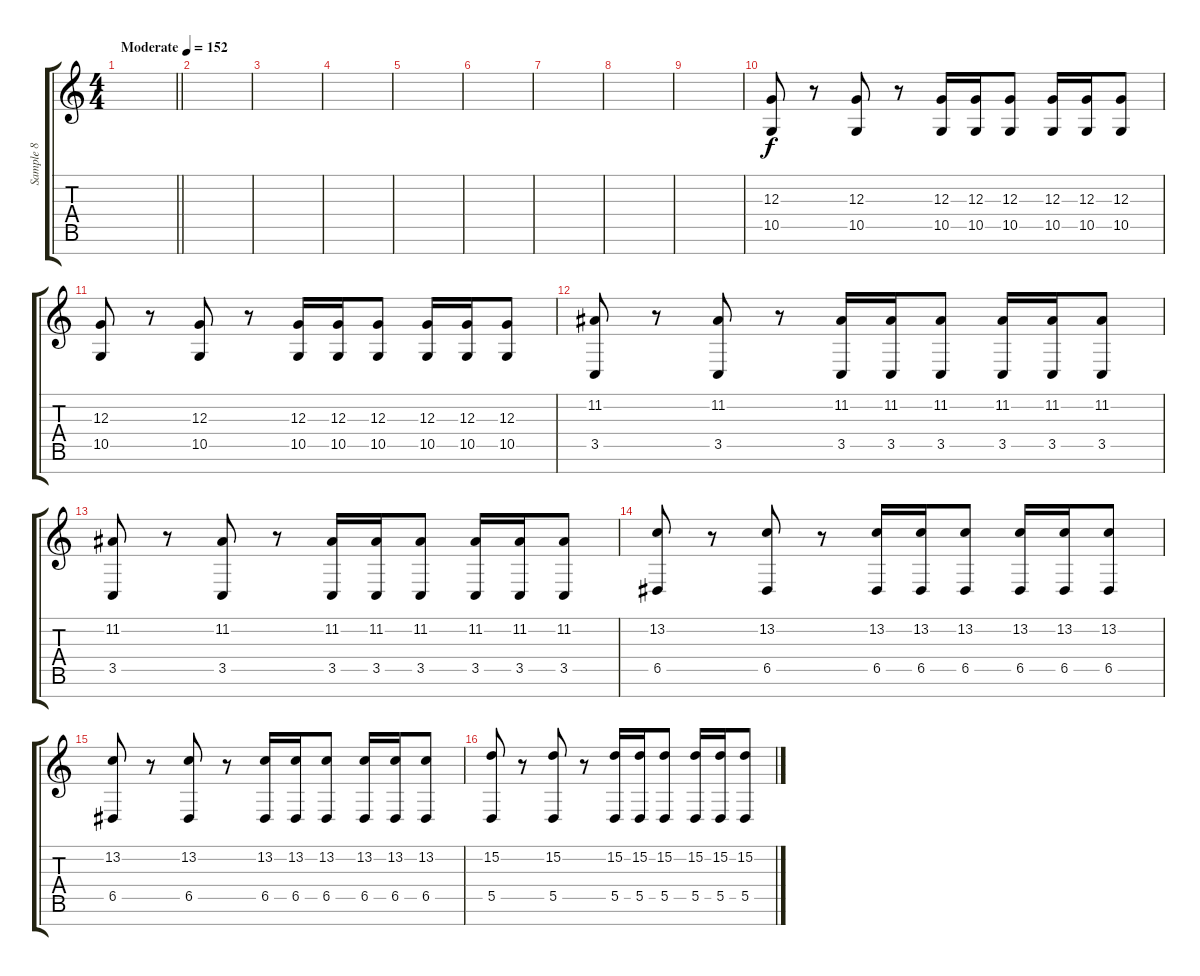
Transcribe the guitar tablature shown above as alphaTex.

\track ("Sample 8" "Sample 8") {instrument lead2sawtooth}
\staff {score tabs}
\tuning (E4 B3 G3 D3 A2 E2 B1) {hide}
\ts (4 4)
\tempo (152 "Moderate")
\clef g2
\barLineRight lightlight
\ks c
|
\section ("" " ")
|
|
|
|
|
|
|
|
(12.3 10.5).8 r.8 (12.3 10.5).8 r.8 (12.3 10.5).16 (12.3 10.5).16 (12.3 10.5).8 (12.3 10.5).16 (12.3 10.5).16 (12.3 10.5).8 |
(12.3 10.5).8 r.8 (12.3 10.5).8 r.8 (12.3 10.5).16 (12.3 10.5).16 (12.3 10.5).8 (12.3 10.5).16 (12.3 10.5).16 (12.3 10.5).8 |
(11.2 3.5).8 r.8 (11.2 3.5).8 r.8 (11.2 3.5).16 (11.2 3.5).16 (11.2 3.5).8 (11.2 3.5).16 (11.2 3.5).16 (11.2 3.5).8 |
(11.2 3.5).8 r.8 (11.2 3.5).8 r.8 (11.2 3.5).16 (11.2 3.5).16 (11.2 3.5).8 (11.2 3.5).16 (11.2 3.5).16 (11.2 3.5).8 |
(13.2 6.5).8 r.8 (13.2 6.5).8 r.8 (13.2 6.5).16 (13.2 6.5).16 (13.2 6.5).8 (13.2 6.5).16 (13.2 6.5).16 (13.2 6.5).8 |
(13.2 6.5).8 r.8 (13.2 6.5).8 r.8 (13.2 6.5).16 (13.2 6.5).16 (13.2 6.5).8 (13.2 6.5).16 (13.2 6.5).16 (13.2 6.5).8 |
(15.2 5.5).8 r.8 (15.2 5.5).8 r.8 (15.2 5.5).16 (15.2 5.5).16 (15.2 5.5).8 (15.2 5.5).16 (15.2 5.5).16 (15.2 5.5).8
